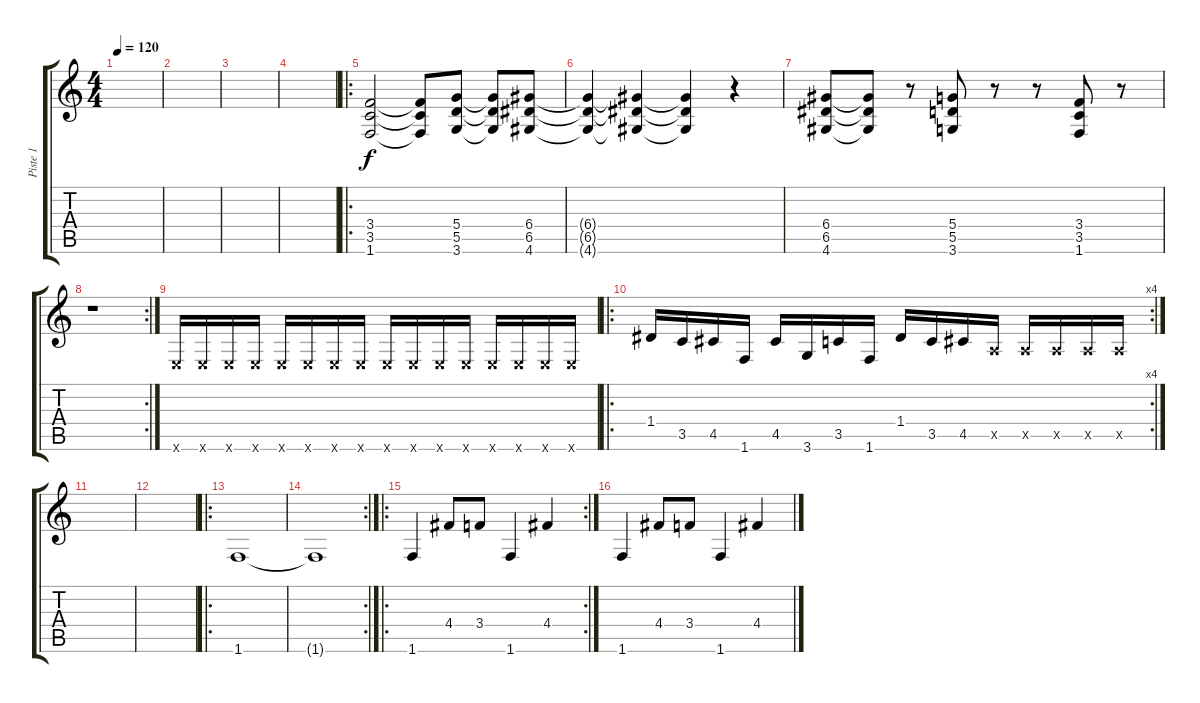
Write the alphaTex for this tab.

\track ("Piste 1" "Piste 1") {instrument distortionguitar}
\staff {score tabs}
\tuning (E4 B3 G3 D3 A2 E2) {hide}
\ts (4 4)
\tempo 120
\clef g2
\ks c
|
|
|
|
\ro
(3.4 3.5 1.6).2 (3.4{t} 3.5{t} 1.6{t}).8 (5.4 5.5 3.6).8 (5.4{t} 5.5{t} 3.6{t}).8 (6.4 6.5 4.6).8 |
(6.4{t} 6.5{t} 4.6{t}).4 (6.4{t} 6.5{t} 4.6{t}).4 (6.4{t} 6.5{t} 4.6{t}).4 r.4 |
(6.4 6.5 4.6).8 (6.4{t} 6.5{t} 4.6{t}).8 r.8 (5.4 5.5 3.6).8 r.8 r.8 (3.4 3.5 1.6).8 r.8 |
\rc 2
r.1 |
0.6{x}.16 0.6{x}.16 0.6{x}.16 0.6{x}.16 0.6{x}.16 0.6{x}.16 0.6{x}.16 0.6{x}.16 0.6{x}.16 0.6{x}.16 0.6{x}.16 0.6{x}.16 0.6{x}.16 0.6{x}.16 0.6{x}.16 0.6{x}.16 |
\ro
\rc 4
1.4.16{instrument distortionguitar} 3.5.16 4.5.16 1.6.16 4.5.16 3.6.16 3.5.16 1.6.16 1.4.16 3.5.16 4.5.16 0.5{x}.16 0.5{x}.16 0.5{x}.16 0.5{x}.16 0.5{x}.16 |
|
|
\ro
1.6.1 |
\rc 2
1.6{t}.1 |
\ro
\rc 2
1.6.4 4.4.8 3.4.8 1.6.4 4.4.4 |
1.6.4 4.4.8 3.4.8 1.6.4 4.4.4
